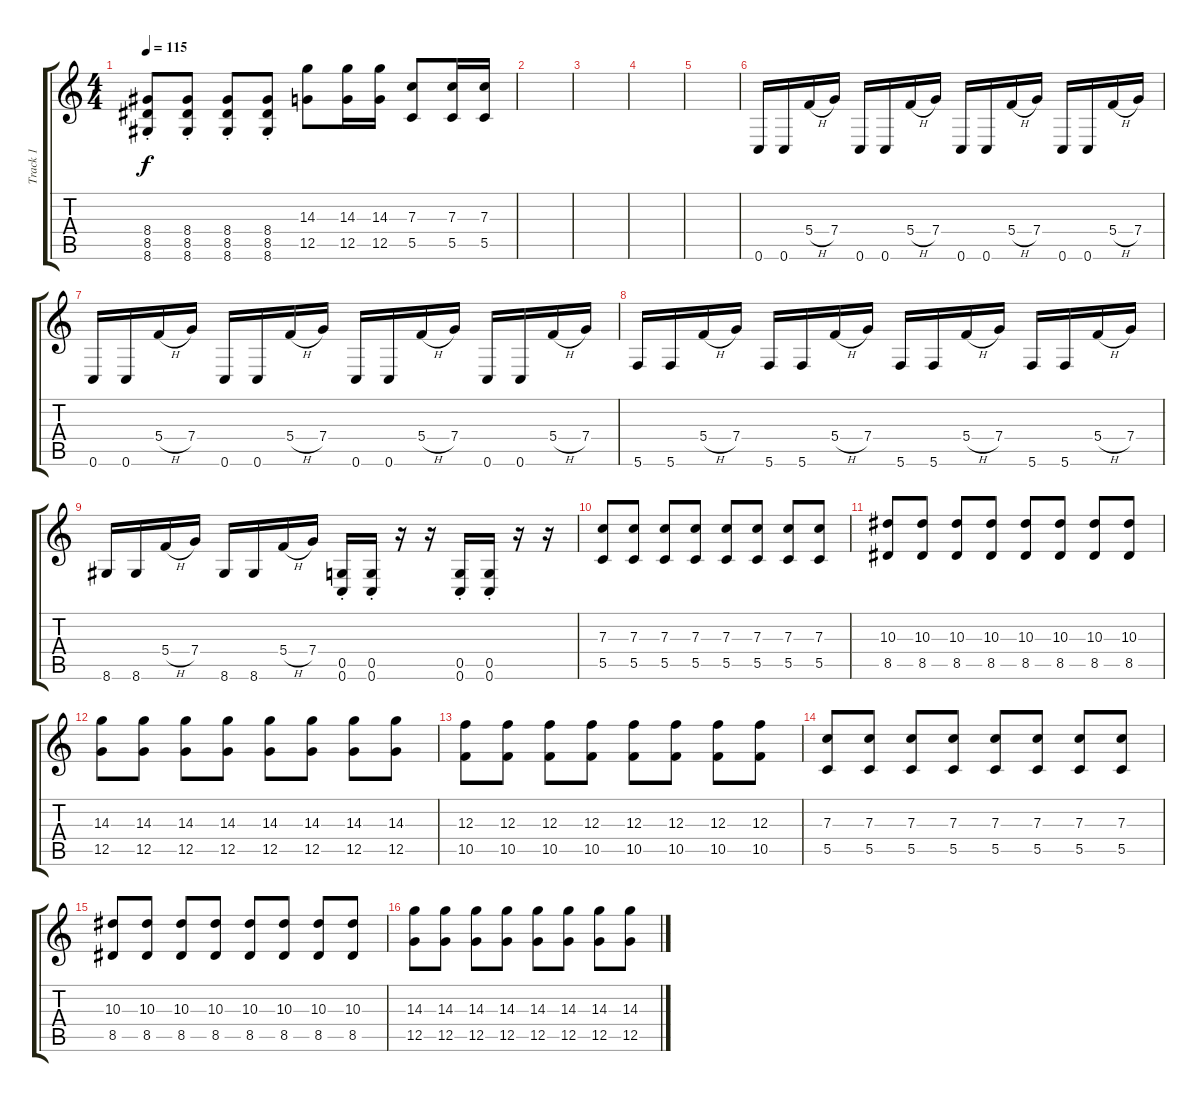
\track ("Track 1" "Track 1") {instrument overdrivenguitar}
\staff {score tabs}
\tuning (D4 A3 F3 C3 G2 C2) {hide}
\ts (4 4)
\tempo 115
\clef g2
\ks c
(8.4{st} 8.5{st} 8.6{st}).8{dy f} (8.4{st} 8.5{st} 8.6{st}).8 (8.4{st} 8.5{st} 8.6{st}).8 (8.4{st} 8.5{st} 8.6{st}).8 (14.3 12.5).8 (14.3 12.5).16 (14.3 12.5).16 (7.3 5.5).8 (7.3 5.5).16 (7.3 5.5).16 |
|
|
|
|
0.6.16 0.6.16 5.4{h}.16 7.4.16 0.6.16 0.6.16 5.4{h}.16 7.4.16 0.6.16 0.6.16 5.4{h}.16 7.4.16 0.6.16 0.6.16 5.4{h}.16 7.4.16 |
0.6.16 0.6.16 5.4{h}.16 7.4.16 0.6.16 0.6.16 5.4{h}.16 7.4.16 0.6.16 0.6.16 5.4{h}.16 7.4.16 0.6.16 0.6.16 5.4{h}.16 7.4.16 |
5.6.16 5.6.16 5.4{h}.16 7.4.16 5.6.16 5.6.16 5.4{h}.16 7.4.16 5.6.16 5.6.16 5.4{h}.16 7.4.16 5.6.16 5.6.16 5.4{h}.16 7.4.16 |
8.6.16 8.6.16 5.4{h}.16 7.4.16 8.6.16 8.6.16 5.4{h}.16 7.4.16 (0.5{st} 0.6{st}).16 (0.5{st} 0.6{st}).16 r.16 r.16 (0.5{st} 0.6{st}).16 (0.5{st} 0.6{st}).16 r.16 r.16 |
(7.3 5.5).8 (7.3 5.5).8 (7.3 5.5).8 (7.3 5.5).8 (7.3 5.5).8 (7.3 5.5).8 (7.3 5.5).8 (7.3 5.5).8 |
(10.3 8.5).8 (10.3 8.5).8 (10.3 8.5).8 (10.3 8.5).8 (10.3 8.5).8 (10.3 8.5).8 (10.3 8.5).8 (10.3 8.5).8 |
(14.3 12.5).8 (14.3 12.5).8 (14.3 12.5).8 (14.3 12.5).8 (14.3 12.5).8 (14.3 12.5).8 (14.3 12.5).8 (14.3 12.5).8 |
(12.3 10.5).8 (12.3 10.5).8 (12.3 10.5).8 (12.3 10.5).8 (12.3 10.5).8 (12.3 10.5).8 (12.3 10.5).8 (12.3 10.5).8 |
(7.3 5.5).8 (7.3 5.5).8 (7.3 5.5).8 (7.3 5.5).8 (7.3 5.5).8 (7.3 5.5).8 (7.3 5.5).8 (7.3 5.5).8 |
(10.3 8.5).8 (10.3 8.5).8 (10.3 8.5).8 (10.3 8.5).8 (10.3 8.5).8 (10.3 8.5).8 (10.3 8.5).8 (10.3 8.5).8 |
(14.3 12.5).8 (14.3 12.5).8 (14.3 12.5).8 (14.3 12.5).8 (14.3 12.5).8 (14.3 12.5).8 (14.3 12.5).8 (14.3 12.5).8
